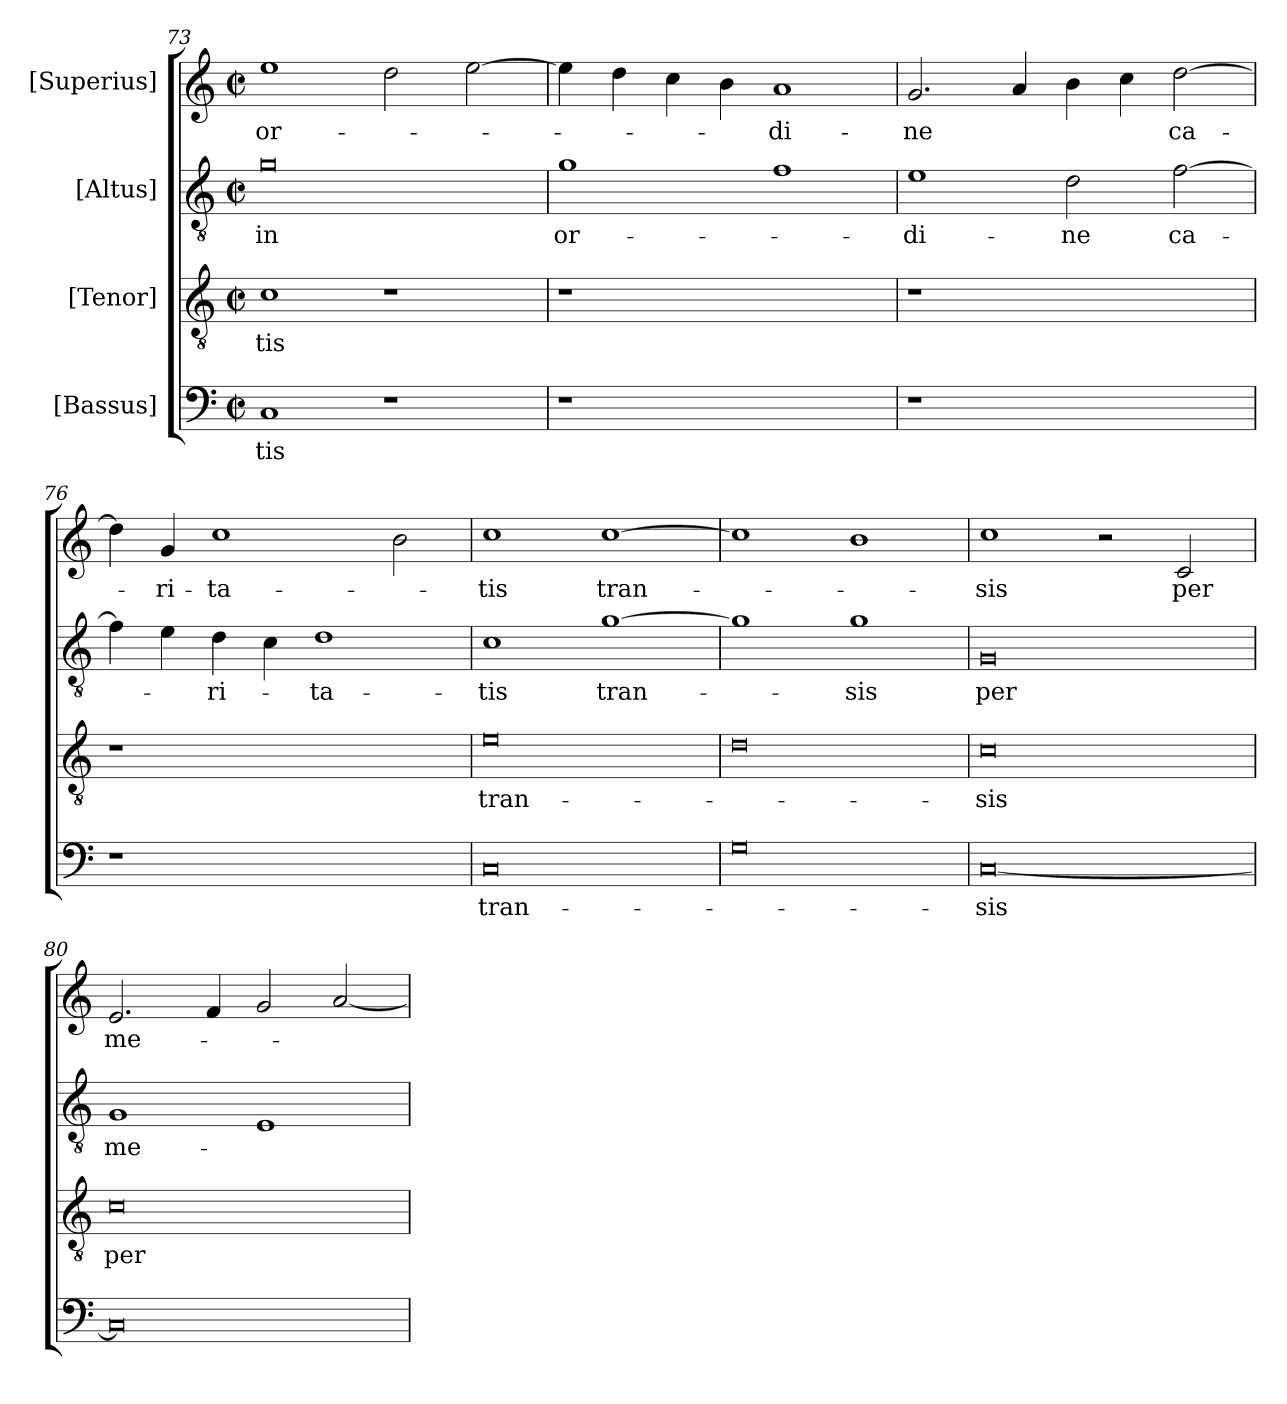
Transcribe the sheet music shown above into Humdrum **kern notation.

**kern	**text	**kern	**text	**kern	**text	**kern	**text
*part4	*part4	*part3	*part3	*part2	*part2	*part1	*part1
*staff4	*staff4	*staff3	*staff3	*staff2	*staff2	*staff1	*staff1
*I"[Bassus]	*	*I"[Tenor]	*	*I"[Altus]	*	*I"[Superius]	*
*clefF4	*	*clefGv2	*	*clefGv2	*	*clefG2	*
*	*	*ITrd7c12	*	*ITrd7c12	*	*	*
*k[]	*	*k[]	*	*k[]	*	*k[]	*
*C:	*	*C:	*	*C:	*	*C:	*
*M2/2	*	*M2/2	*	*M2/2	*	*M2/2	*
*met(c|)	*	*met(c|)	*	*met(c|)	*	*met(c|)	*
=73	=73	=73	=73	=73	=73	=73	=73
!	!LO:LY:b:color=#000000	!	!	!	!	!	!
!	!	!	!LO:LY:b:color=#000000	!	!	!	!
!	!	!	!	!	!LO:LY:b:color=#000000	!	!
!	!	!	!	!	!	!	!LO:LY:b:color=#000000
1Ci	-tis	1Ci	-tis	0Gi	in	1eei	or-
1r	.	1r	.	.	.	2ddi\	.
.	.	.	.	.	.	[>2eei\	.
=74	=74	=74	=74	=74	=74	=74	=74
!LO:N:vis=1	!	!LO:N:vis=1	!	!	!	!	!
!	!	!	!	!	!LO:LY:b:color=#000000	!	!
1r	.	1r	.	1Gi	or-	4eei\]	.
.	.	.	.	.	.	4ddi\	.
.	.	.	.	.	.	4cci\	.
.	.	.	.	.	.	4bi\	.
!	!	!	!	!	!	!	!LO:LY:b:color=#000000
1ryy	.	1ryy	.	1Fi	.	1ai	-di-
=75	=75	=75	=75	=75	=75	=75	=75
!LO:N:vis=1	!	!LO:N:vis=1	!	!	!	!	!
!	!	!	!	!	!LO:LY:b:color=#000000	!	!
!	!	!	!	!	!	!	!LO:LY:b:color=#000000
1r	.	1r	.	1Ei	-di-	2.gi/	-ne
.	.	.	.	.	.	4ai/	.
!	!	!	!	!	!LO:LY:b:color=#000000	!	!
1ryy	.	1ryy	.	2Di\	-ne	4bi\	.
.	.	.	.	.	.	4cci\	.
!	!	!	!	!	!LO:LY:b:color=#000000	!	!
!	!	!	!	!	!	!	!LO:LY:b:color=#000000
.	.	.	.	[>2Fi\	ca-	[>2ddi\	ca-
=76	=76	=76	=76	=76	=76	=76	=76
!LO:N:vis=1	!	!LO:N:vis=1	!	!	!	!	!
1r	.	1r	.	4Fi\]	.	4ddi\]	.
!	!	!	!	!	!	!	!LO:LY:b:color=#000000
.	.	.	.	4Ei\	.	4gi/	-ri-
!	!	!	!	!	!LO:LY:b:color=#000000	!	!
!	!	!	!	!	!	!	!LO:LY:b:color=#000000
.	.	.	.	4Di\	-ri-	1cci	-ta-
.	.	.	.	4Ci\	.	.	.
!	!	!	!	!	!LO:LY:b:color=#000000	!	!
1ryy	.	1ryy	.	1Di	-ta-	.	.
.	.	.	.	.	.	2bi\	.
!!LO:PB:g=z
=77	=77	=77	=77	=77	=77	=77	=77
!	!LO:LY:b:color=#000000	!	!	!	!	!	!
!	!	!	!LO:LY:b:color=#000000	!	!	!	!
!	!	!	!	!	!LO:LY:b:color=#000000	!	!
!	!	!	!	!	!	!	!LO:LY:b:color=#000000
0Ci	tran-	0Ei	tran-	1Ci	-tis	1cci	-tis
!	!	!	!	!	!LO:LY:b:color=#000000	!	!
!	!	!	!	!	!	!	!LO:LY:b:color=#000000
.	.	.	.	[>1Gi	tran-	[>1cci	tran-
=78	=78	=78	=78	=78	=78	=78	=78
0Gi	.	0Di	.	1Gi]	.	1cci]	.
!	!	!	!	!	!LO:LY:b:color=#000000	!	!
.	.	.	.	1Gi	-sis	1bi	.
=79	=79	=79	=79	=79	=79	=79	=79
!	!LO:LY:b:color=#000000	!	!	!	!	!	!
!	!	!	!LO:LY:b:color=#000000	!	!	!	!
!	!	!	!	!	!LO:LY:b:color=#000000	!	!
!	!	!	!	!	!	!	!LO:LY:b:color=#000000
[<0Ci	-sis	0Ci	-sis	0GGi	per	1cci	-sis
.	.	.	.	.	.	2r	.
!	!	!	!	!	!	!	!LO:LY:b:color=#000000
.	.	.	.	.	.	2ci/	per
=80	=80	=80	=80	=80	=80	=80	=80
!	!	!	!LO:LY:b:color=#000000	!	!	!	!
!	!	!	!	!	!LO:LY:b:color=#000000	!	!
!	!	!	!	!	!	!	!LO:LY:b:color=#000000
0Ci]	.	0Ci	per	1GGi	me-	2.ei/	me-
.	.	.	.	.	.	4fi/	.
.	.	.	.	1EEi	.	2gi/	.
.	.	.	.	.	.	[<2ai/	.
=	=	=	=	=	=	=	=
*-	*-	*-	*-	*-	*-	*-	*-
